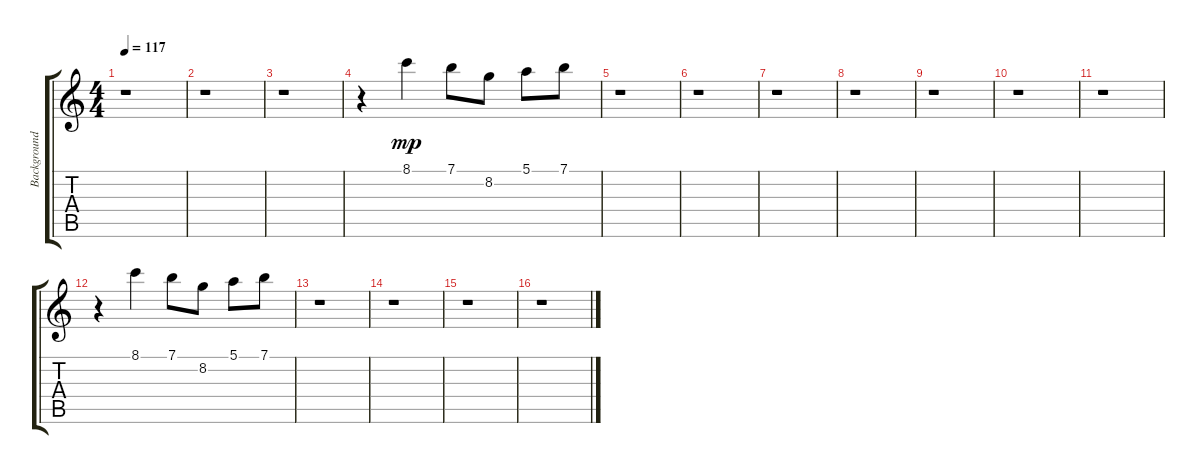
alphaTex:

\track ("Background Vocals" "Background") {instrument acousticguitarnylon}
\staff {score tabs}
\tuning (E4 B3 G3 D3 A2 E2) {hide}
\ts (4 4)
\tempo 117
\clef g2
\ks c
r.1{dy mp} |
r.1 |
r.1 |
r.4 8.1.4 7.1.8 8.2.8 5.1.8 7.1.8 |
r.1 |
r.1 |
r.1 |
r.1 |
r.1 |
r.1 |
r.1 |
r.4 8.1.4 7.1.8 8.2.8 5.1.8 7.1.8 |
r.1 |
r.1 |
r.1 |
r.1
